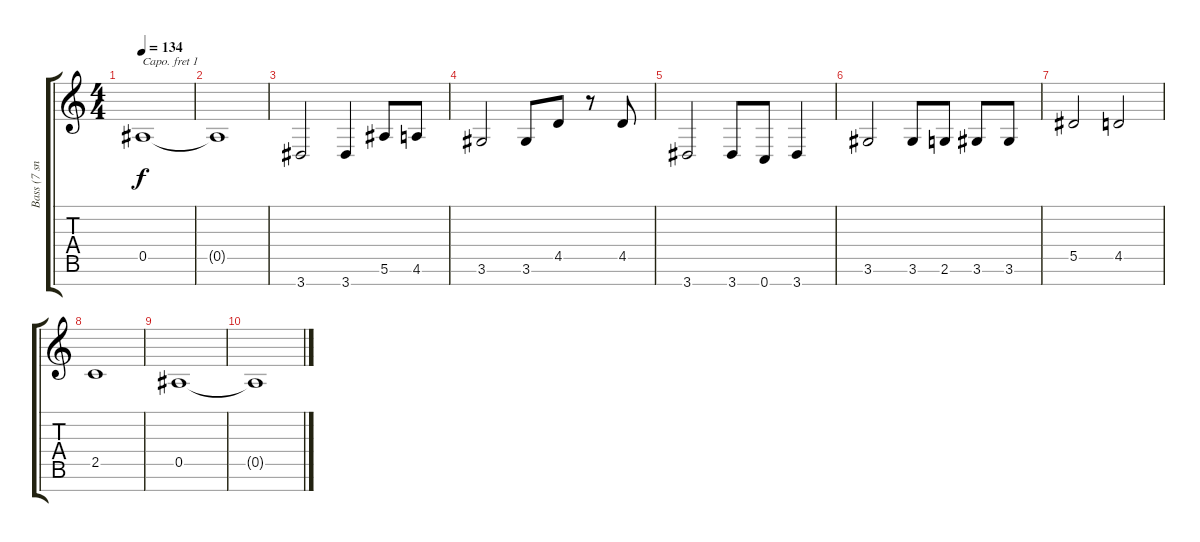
\track ("Bass (7 snaren)" "Bass (7 sn") {instrument acousticbass}
\staff {score tabs}
\capo 1
\tuning (E4 B3 G3 D3 A2 E2 B1) {hide}
\ts (4 4)
\tempo 134
\clef g2
\ks c
0.5.1{dy f} |
0.5{t}.1 |
3.7.2 3.7.4 5.6.8 4.6.8 |
3.6.2 3.6.8 4.5.8 r.8 4.5.8 |
3.7.2 3.7.8 0.7.8 3.7.4 |
3.6.2 3.6.8 2.6.8 3.6.8 3.6.8 |
5.5.2 4.5.2 |
2.5.1 |
0.5.1 |
0.5{t}.1
